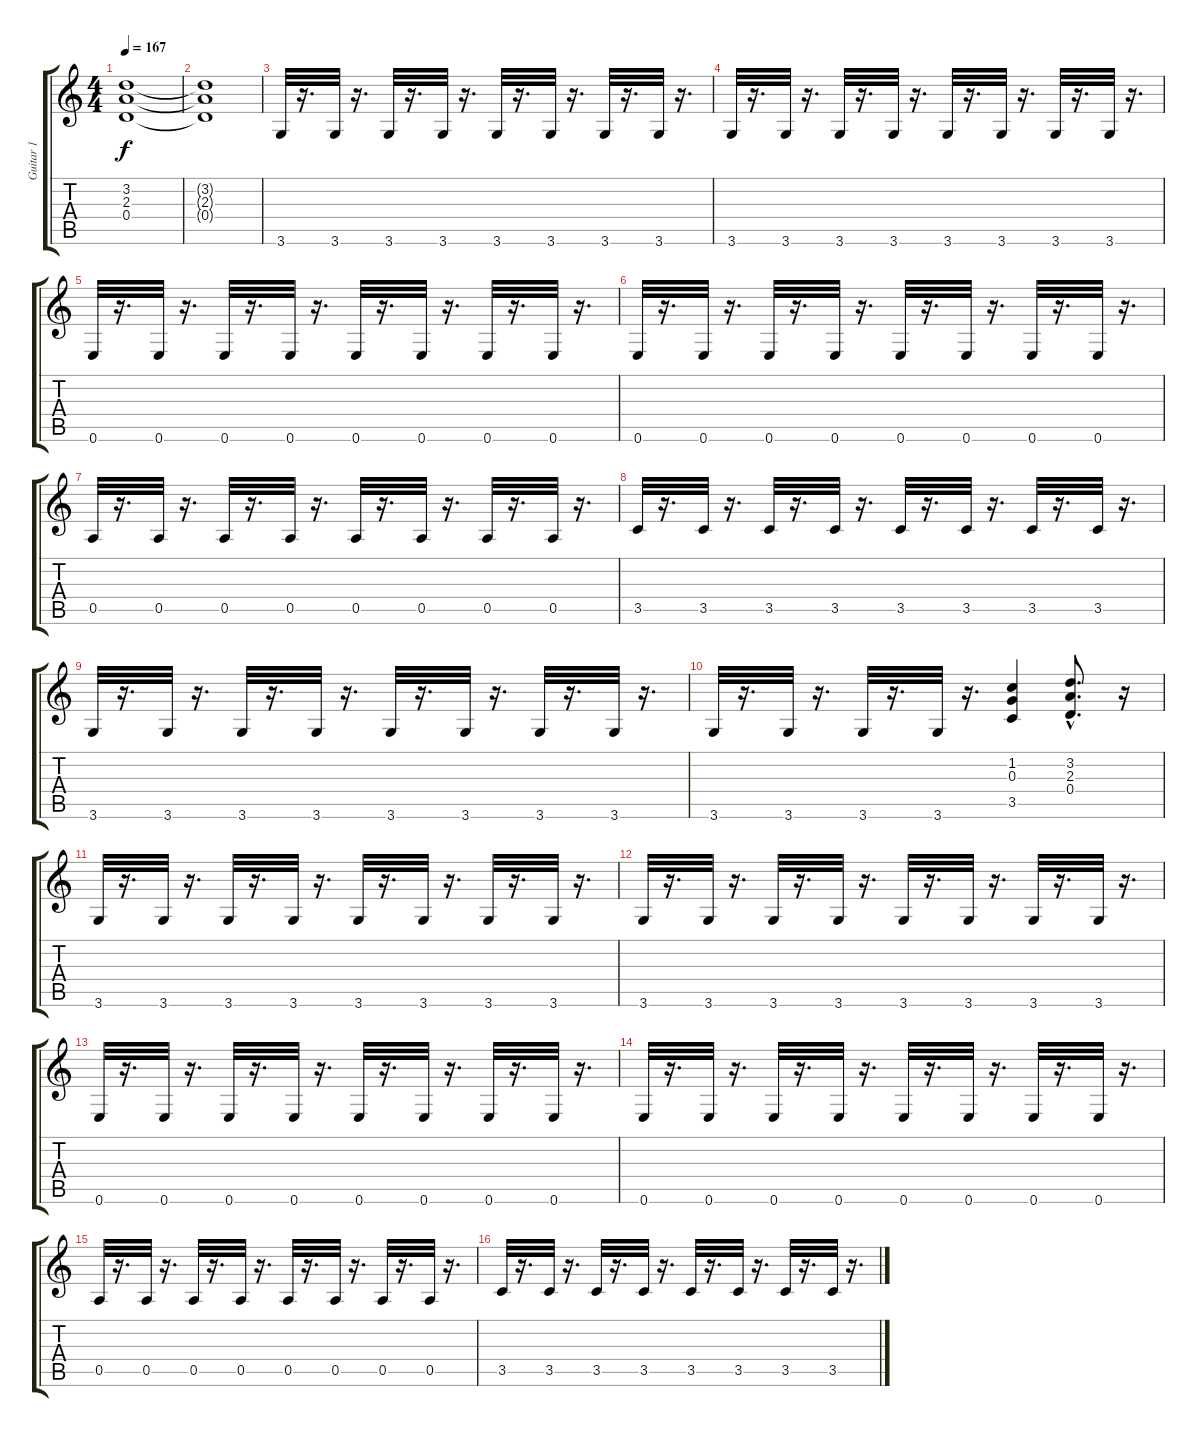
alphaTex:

\track ("Guitar 1" "Guitar 1") {instrument distortionguitar}
\staff {score tabs}
\tuning (E4 B3 G3 D3 A2 E2) {hide}
\ts (4 4)
\tempo 167
\clef g2
\ks c
(3.2 2.3 0.4).1{dy f} |
(3.2{t} 2.3{t} 0.4{t}).1 |
3.6.32 r.16{d} 3.6.32 r.16{d} 3.6.32 r.16{d} 3.6.32 r.16{d} 3.6.32 r.16{d} 3.6.32 r.16{d} 3.6.32 r.16{d} 3.6.32 r.16{d} |
3.6.32 r.16{d} 3.6.32 r.16{d} 3.6.32 r.16{d} 3.6.32 r.16{d} 3.6.32 r.16{d} 3.6.32 r.16{d} 3.6.32 r.16{d} 3.6.32 r.16{d} |
0.6.32 r.16{d} 0.6.32 r.16{d} 0.6.32 r.16{d} 0.6.32 r.16{d} 0.6.32 r.16{d} 0.6.32 r.16{d} 0.6.32 r.16{d} 0.6.32 r.16{d} |
0.6.32 r.16{d} 0.6.32 r.16{d} 0.6.32 r.16{d} 0.6.32 r.16{d} 0.6.32 r.16{d} 0.6.32 r.16{d} 0.6.32 r.16{d} 0.6.32 r.16{d} |
0.5.32 r.16{d} 0.5.32 r.16{d} 0.5.32 r.16{d} 0.5.32 r.16{d} 0.5.32 r.16{d} 0.5.32 r.16{d} 0.5.32 r.16{d} 0.5.32 r.16{d} |
3.5.32 r.16{d} 3.5.32 r.16{d} 3.5.32 r.16{d} 3.5.32 r.16{d} 3.5.32 r.16{d} 3.5.32 r.16{d} 3.5.32 r.16{d} 3.5.32 r.16{d} |
3.6.32 r.16{d} 3.6.32 r.16{d} 3.6.32 r.16{d} 3.6.32 r.16{d} 3.6.32 r.16{d} 3.6.32 r.16{d} 3.6.32 r.16{d} 3.6.32 r.16{d} |
3.6.32 r.16{d} 3.6.32 r.16{d} 3.6.32 r.16{d} 3.6.32 r.16{d} (1.2 0.3 3.5).4 (3.2{hac} 2.3{hac} 0.4{hac}).8{d} r.16 |
3.6.32 r.16{d} 3.6.32 r.16{d} 3.6.32 r.16{d} 3.6.32 r.16{d} 3.6.32 r.16{d} 3.6.32 r.16{d} 3.6.32 r.16{d} 3.6.32 r.16{d} |
3.6.32 r.16{d} 3.6.32 r.16{d} 3.6.32 r.16{d} 3.6.32 r.16{d} 3.6.32 r.16{d} 3.6.32 r.16{d} 3.6.32 r.16{d} 3.6.32 r.16{d} |
0.6.32 r.16{d} 0.6.32 r.16{d} 0.6.32 r.16{d} 0.6.32 r.16{d} 0.6.32 r.16{d} 0.6.32 r.16{d} 0.6.32 r.16{d} 0.6.32 r.16{d} |
0.6.32 r.16{d} 0.6.32 r.16{d} 0.6.32 r.16{d} 0.6.32 r.16{d} 0.6.32 r.16{d} 0.6.32 r.16{d} 0.6.32 r.16{d} 0.6.32 r.16{d} |
0.5.32 r.16{d} 0.5.32 r.16{d} 0.5.32 r.16{d} 0.5.32 r.16{d} 0.5.32 r.16{d} 0.5.32 r.16{d} 0.5.32 r.16{d} 0.5.32 r.16{d} |
3.5.32 r.16{d} 3.5.32 r.16{d} 3.5.32 r.16{d} 3.5.32 r.16{d} 3.5.32 r.16{d} 3.5.32 r.16{d} 3.5.32 r.16{d} 3.5.32 r.16{d}
